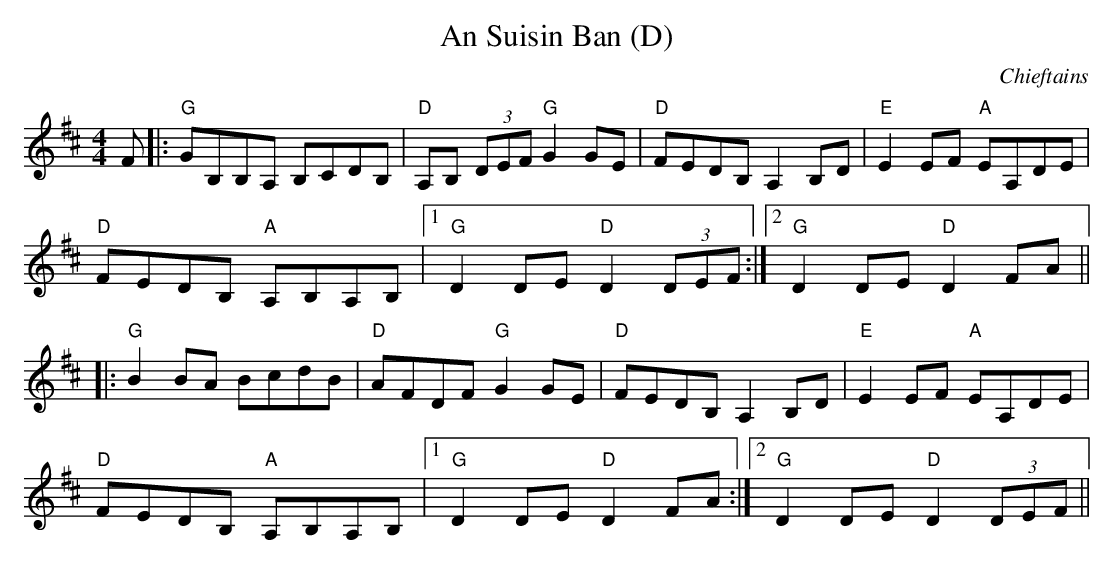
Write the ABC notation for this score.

X:1
T:An Suisin Ban (D)
C:Chieftains
M:4/4
K:D
F|:"G"GB,B,A, B,CDB,|"D"A,B, (3DEF "G"G2 GE|"D"FEDB, A,2 B,D|"E"E2 EF "A"EA,DE|
"D"FEDB, "A"A,B,A,B,|1"G"D2 DE "D"D2 (3DEF:|2"G"D2 DE "D"D2 FA||
|:"G"B2 BA BcdB|"D"AFDF "G"G2 GE|"D"FEDB, A,2 B,D|"E"E2 EF "A"EA,DE|
"D"FEDB, "A"A,B,A,B,|1"G"D2 DE "D"D2 FA:|2"G"D2 DE "D"D2 (3DEF||
